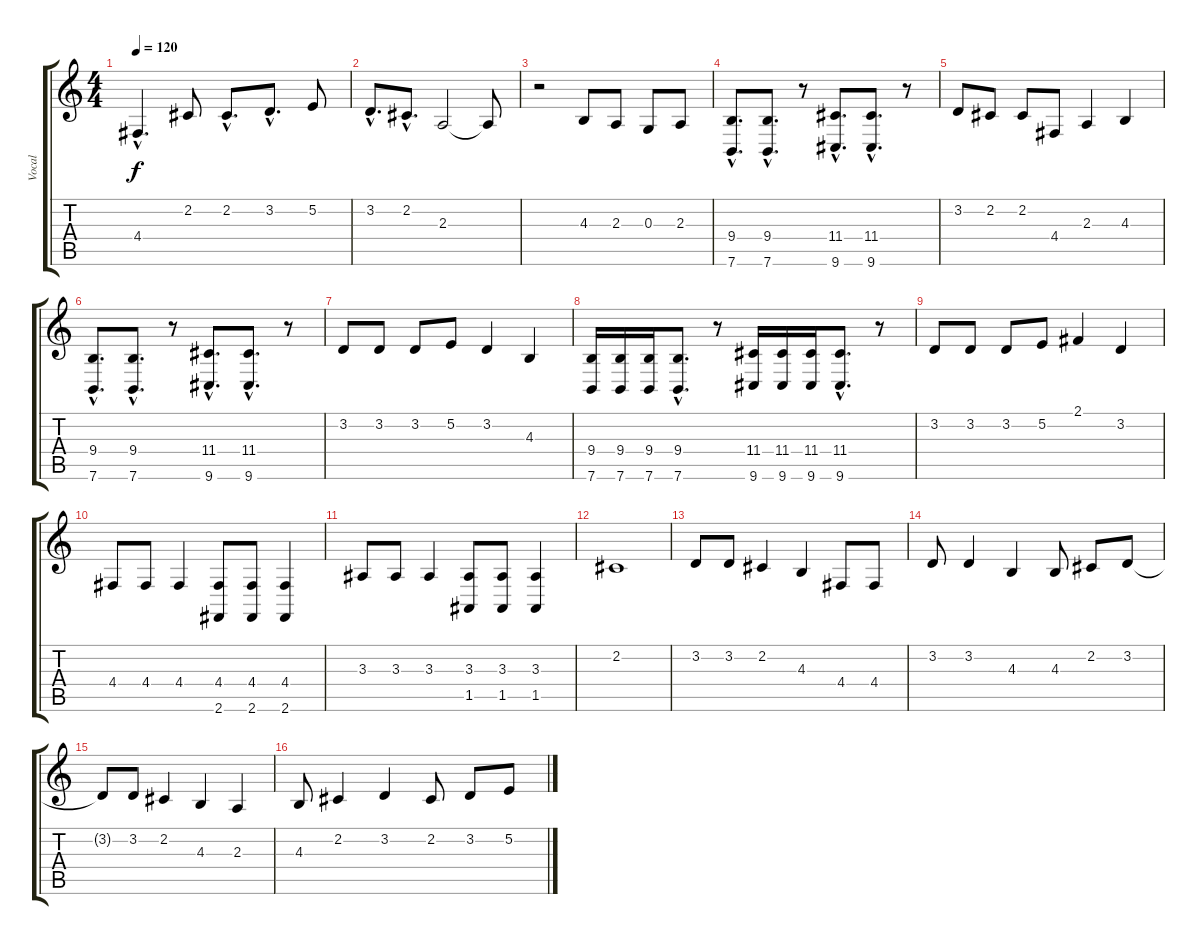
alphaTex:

\track ("Vocal" "Vocal") {instrument fx5brightness}
\staff {score tabs}
\tuning (E4 B3 G3 D3 A2 E2) {hide}
\ts (4 4)
\tempo 120
\clef g2
\ks c
4.4{hac t}.4{d dy f} 2.2.8 2.2{hac}.8{d} 3.2{hac}.8{d} 5.2.8 |
3.2{hac}.8{d} 2.2{hac}.8{d} 2.3.2 2.3{t}.8 |
r.2 4.3.8 2.3.8 0.3.8 2.3.8 |
(9.4{hac} 7.6{hac}).8{d volume 14 instrument churchorgan} (9.4{hac} 7.6{hac}).8{d} r.8 (11.4{hac} 9.6{hac}).8{d} (11.4{hac} 9.6{hac}).8{d} r.8 |
3.2.8{instrument fx5brightness} 2.2.8 2.2.8 4.4.8 2.3.4 4.3.4 |
(9.4{hac} 7.6{hac}).8{d volume 14 instrument churchorgan} (9.4{hac} 7.6{hac}).8{d} r.8 (11.4{hac} 9.6{hac}).8{d} (11.4{hac} 9.6{hac}).8{d} r.8 |
3.2.8{instrument fx5brightness} 3.2.8 3.2.8 5.2.8 3.2.4 4.3.4 |
(9.4 7.6).16{volume 14 instrument churchorgan} (9.4 7.6).16 (9.4 7.6).16 (9.4{hac} 7.6{hac}).8{d} r.8 (11.4 9.6).16 (11.4 9.6).16 (11.4 9.6).16 (11.4{hac} 9.6{hac}).8{d} r.8 |
3.2.8{instrument fx5brightness} 3.2.8 3.2.8 5.2.8 2.1.4 3.2.4 |
4.4.8 4.4.8 4.4.4 (4.4 2.6).8{volume 14 instrument churchorgan} (4.4 2.6).8 (4.4 2.6).4 |
3.3.8{instrument fx5brightness} 3.3.8 3.3.4 (3.3 1.5).8{instrument churchorgan} (3.3 1.5).8 (3.3 1.5).4 |
2.2.1{instrument fx5brightness} |
3.2.8 3.2.8 2.2.4 4.3.4 4.4.8 4.4.8 |
3.2.8 3.2.4 4.3.4 4.3.8 2.2.8 3.2.8 |
3.2{t}.8 3.2.8 2.2.4 4.3.4 2.3.4 |
4.3.8 2.2.4 3.2.4 2.2.8 3.2.8 5.2.8
